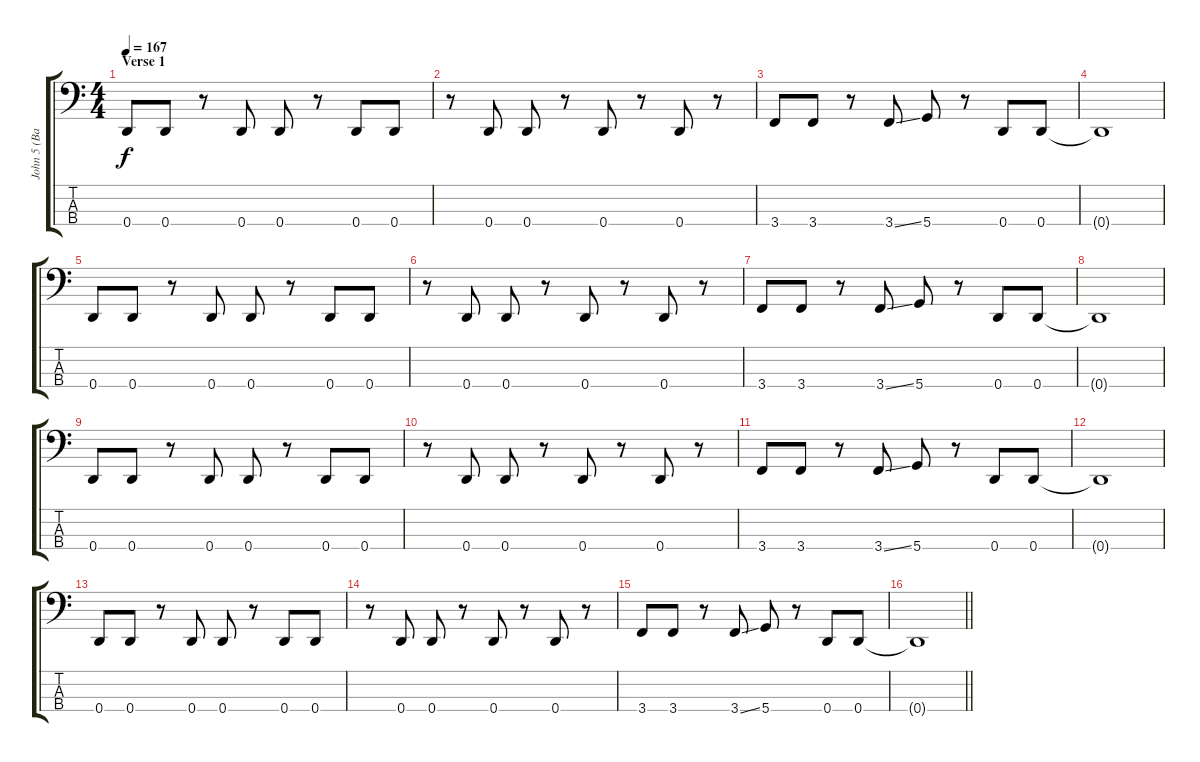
\track ("John 5 (Bass)" "John 5 (Ba") {instrument electricbassfinger}
\staff {score tabs}
\tuning (G2 D2 A1 D1) {hide}
\ts (4 4)
\section ("" "Verse 1")
\tempo 167
\clef f4
\ks c
0.4.8{dy f} 0.4.8 r.8 0.4.8 0.4.8 r.8 0.4.8 0.4.8 |
r.8 0.4.8 0.4.8 r.8 0.4.8 r.8 0.4.8 r.8 |
3.4.8 3.4.8 r.8 3.4{ss}.8 5.4.8 r.8 0.4.8 0.4.8 |
0.4{t}.1 |
0.4.8 0.4.8 r.8 0.4.8 0.4.8 r.8 0.4.8 0.4.8 |
r.8 0.4.8 0.4.8 r.8 0.4.8 r.8 0.4.8 r.8 |
3.4.8 3.4.8 r.8 3.4{ss}.8 5.4.8 r.8 0.4.8 0.4.8 |
0.4{t}.1 |
0.4.8 0.4.8 r.8 0.4.8 0.4.8 r.8 0.4.8 0.4.8 |
r.8 0.4.8 0.4.8 r.8 0.4.8 r.8 0.4.8 r.8 |
3.4.8 3.4.8 r.8 3.4{ss}.8 5.4.8 r.8 0.4.8 0.4.8 |
0.4{t}.1 |
0.4.8 0.4.8 r.8 0.4.8 0.4.8 r.8 0.4.8 0.4.8 |
r.8 0.4.8 0.4.8 r.8 0.4.8 r.8 0.4.8 r.8 |
3.4.8 3.4.8 r.8 3.4{ss}.8 5.4.8 r.8 0.4.8 0.4.8 |
\barLineRight lightlight
0.4{t}.1
